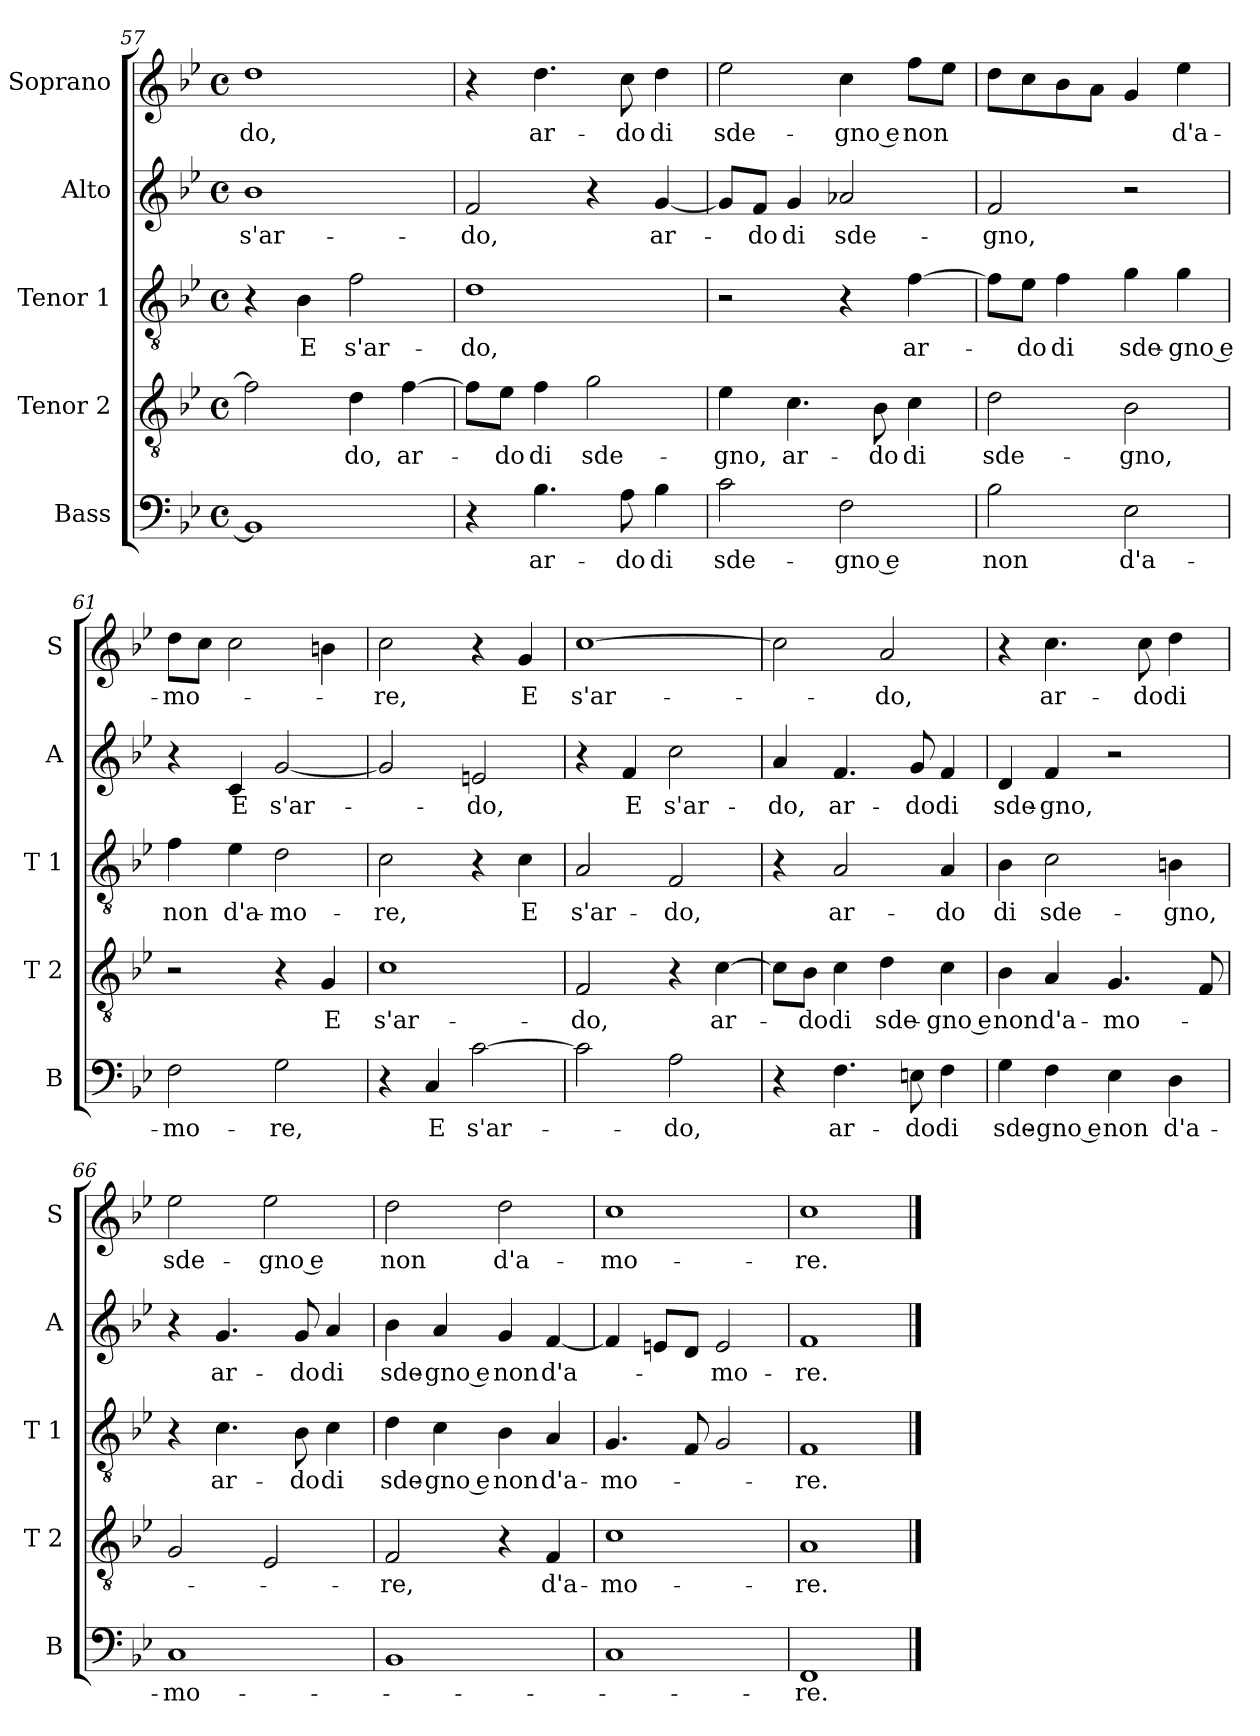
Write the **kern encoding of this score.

**kern	**text	**kern	**text	**kern	**text	**kern	**text	**kern	**text
*part5	*part5	*part4	*part4	*part3	*part3	*part2	*part2	*part1	*part1
*staff5	*staff5	*staff4	*staff4	*staff3	*staff3	*staff2	*staff2	*staff1	*staff1
*I"Bass	*	*I"Tenor 2	*	*I"Tenor 1	*	*I"Alto	*	*I"Soprano	*
*I'B	*	*I'T 2	*	*I'T 1	*	*I'A	*	*I'S	*
*clefF4	*	*clefGv2	*	*clefGv2	*	*clefG2	*	*clefG2	*
*k[b-e-]	*	*k[b-e-]	*	*k[b-e-]	*	*k[b-e-]	*	*k[b-e-]	*
*B-:	*	*B-:	*	*B-:	*	*B-:	*	*B-:	*
*M4/4	*	*M4/4	*	*M4/4	*	*M4/4	*	*M4/4	*
*met(c)	*	*met(c)	*	*met(c)	*	*met(c)	*	*met(c)	*
=57	=57	=57	=57	=57	=57	=57	=57	=57	=57
!	!	!	!	!	!	!	!LO:LY:b	!	!LO:LY:b
1BB-]	.	2f\]	.	4r	.	1b-	s'ar-	1dd	-do,
!	!	!	!	!	!LO:LY:b	!	!	!	!
.	.	.	.	4B-\	E	.	.	.	.
!	!	!	!LO:LY:b	!	!LO:LY:b	!	!	!	!
.	.	4d\	-do,	2f\	s'ar-	.	.	.	.
!	!	!	!LO:LY:b	!	!	!	!	!	!
.	.	[4f\	ar-	.	.	.	.	.	.
=58	=58	=58	=58	=58	=58	=58	=58	=58	=58
!	!	!	!	!	!LO:LY:b	!	!LO:LY:b	!	!
4r	.	8f\L]	.	1d	-do,	2f/	-do,	4r	.
!	!	!	!LO:LY:b	!	!	!	!	!	!
.	.	8e-\J	-do	.	.	.	.	.	.
!	!LO:LY:b	!	!LO:LY:b	!	!	!	!	!	!LO:LY:b
4.B-\	ar-	4f\	di	.	.	.	.	4.dd\	ar-
!	!	!	!LO:LY:b	!	!	!	!	!	!
.	.	2g\	sde-	.	.	4r	.	.	.
!	!LO:LY:b	!	!	!	!	!	!	!	!LO:LY:b
8A\	-do	.	.	.	.	.	.	8cc\	-do
!	!LO:LY:b	!	!	!	!	!	!LO:LY:b	!	!LO:LY:b
4B-\	di	.	.	.	.	[4g/	ar-	4dd\	di
=59	=59	=59	=59	=59	=59	=59	=59	=59	=59
!	!LO:LY:b	!	!LO:LY:b	!	!	!	!	!	!LO:LY:b
2c\	sde-	4e-\	-gno,	2r	.	8g/L]	.	2ee-\	sde-
!	!	!	!	!	!	!	!LO:LY:b	!	!
.	.	.	.	.	.	8f/J	-do	.	.
!	!	!	!LO:LY:b	!	!	!	!LO:LY:b	!	!
.	.	4.c\	ar-	.	.	4g/	di	.	.
!	!LO:LY:b	!	!	!	!	!	!LO:LY:b	!	!LO:LY:b
2F\	-gno e	.	.	4r	.	2a-X/	sde-	4cc\	-gno e
!	!	!	!LO:LY:b	!	!	!	!	!	!
.	.	8B-\	-do	.	.	.	.	.	.
!	!	!	!LO:LY:b	!	!LO:LY:b	!	!	!	!LO:LY:b
.	.	4c\	di	[4f\	ar-	.	.	8ff\L	non
.	.	.	.	.	.	.	.	8ee-\J	.
=60	=60	=60	=60	=60	=60	=60	=60	=60	=60
!	!LO:LY:b	!	!LO:LY:b	!	!	!	!LO:LY:b	!	!
2B-\	non	2d\	sde-	8f\L]	.	2f/	-gno,	8dd\L	.
!	!	!	!	!	!LO:LY:b	!	!	!	!
.	.	.	.	8e-\J	-do	.	.	8cc\	.
!	!	!	!	!	!LO:LY:b	!	!	!	!
.	.	.	.	4f\	di	.	.	8b-\	.
.	.	.	.	.	.	.	.	8a\J	.
!	!LO:LY:b	!	!LO:LY:b	!	!LO:LY:b	!	!	!	!
2E-\	d'a-	2B-\	-gno,	4g\	sde-	2r	.	4g/	.
!	!	!	!	!	!LO:LY:b	!	!	!	!LO:LY:b
.	.	.	.	4g\	-gno e	.	.	4ee-\	d'a-
=61	=61	=61	=61	=61	=61	=61	=61	=61	=61
!	!LO:LY:b	!	!	!	!LO:LY:b	!	!	!	!LO:LY:b
2F\	-mo-	2r	.	4f\	non	4r	.	8dd\L	-mo-
.	.	.	.	.	.	.	.	8cc\J	.
!	!	!	!	!	!LO:LY:b	!	!LO:LY:b	!	!
.	.	.	.	4e-\	d'a-	4c/	E	2cc\	.
!	!LO:LY:b	!	!	!	!LO:LY:b	!	!LO:LY:b	!	!
2G\	-re,	4r	.	2d\	-mo-	[2g/	s'ar-	.	.
!	!	!	!LO:LY:b	!	!	!	!	!	!
.	.	4G/	E	.	.	.	.	4bn\	.
!!LO:LB:g=z
=62	=62	=62	=62	=62	=62	=62	=62	=62	=62
!	!	!	!LO:LY:b	!	!LO:LY:b	!	!	!	!LO:LY:b
4r	.	1c	s'ar-	2c\	-re,	2g/]	.	2cc\	-re,
!	!LO:LY:b	!	!	!	!	!	!	!	!
4C/	E	.	.	.	.	.	.	.	.
!	!LO:LY:b	!	!	!	!	!	!LO:LY:b	!	!
[2c\	s'ar-	.	.	4r	.	2en/	-do,	4r	.
!	!	!	!	!	!LO:LY:b	!	!	!	!LO:LY:b
.	.	.	.	4c\	E	.	.	4g/	E
=63	=63	=63	=63	=63	=63	=63	=63	=63	=63
!	!	!	!LO:LY:b	!	!LO:LY:b	!	!	!	!LO:LY:b
2c\]	.	2F/	-do,	2A/	s'ar-	4r	.	[1cc	s'ar-
!	!	!	!	!	!	!	!LO:LY:b	!	!
.	.	.	.	.	.	4f/	E	.	.
!	!LO:LY:b	!	!	!	!LO:LY:b	!	!LO:LY:b	!	!
2A\	-do,	4r	.	2F/	-do,	2cc\	s'ar-	.	.
!	!	!	!LO:LY:b	!	!	!	!	!	!
.	.	[4c\	ar-	.	.	.	.	.	.
=64	=64	=64	=64	=64	=64	=64	=64	=64	=64
!	!	!	!	!	!	!	!LO:LY:b	!	!
4r	.	8c\L]	.	4r	.	4a/	-do,	2cc\]	.
!	!	!	!LO:LY:b	!	!	!	!	!	!
.	.	8B-\J	-do	.	.	.	.	.	.
!	!LO:LY:b	!	!LO:LY:b	!	!LO:LY:b	!	!LO:LY:b	!	!
4.F\	ar-	4c\	di	2A/	ar-	4.f/	ar-	.	.
!	!	!	!LO:LY:b	!	!	!	!	!	!LO:LY:b
.	.	4d\	sde-	.	.	.	.	2a/	-do,
!	!LO:LY:b	!	!	!	!	!	!LO:LY:b	!	!
8En\	-do	.	.	.	.	8g/	-do	.	.
!	!LO:LY:b	!	!LO:LY:b	!	!LO:LY:b	!	!LO:LY:b	!	!
4F\	di	4c\	-gno e	4A/	-do	4f/	di	.	.
=65	=65	=65	=65	=65	=65	=65	=65	=65	=65
!	!LO:LY:b	!	!LO:LY:b	!	!LO:LY:b	!	!LO:LY:b	!	!
4G\	sde-	4B-\	non	4B-\	di	4d/	sde-	4r	.
!	!LO:LY:b	!	!LO:LY:b	!	!LO:LY:b	!	!LO:LY:b	!	!LO:LY:b
4F\	-gno e	4A/	d'a-	2c\	sde-	4f/	-gno,	4.cc\	ar-
!	!LO:LY:b	!	!LO:LY:b	!	!	!	!	!	!
4E-\	non	4.G/	-mo-	.	.	2r	.	.	.
!	!	!	!	!	!	!	!	!	!LO:LY:b
.	.	.	.	.	.	.	.	8cc\	-do
!	!LO:LY:b	!	!	!	!LO:LY:b	!	!	!	!LO:LY:b
4D\	d'a-	.	.	4Bn\	-gno,	.	.	4dd\	di
.	.	8F/	.	.	.	.	.	.	.
=66	=66	=66	=66	=66	=66	=66	=66	=66	=66
!	!LO:LY:b	!	!	!	!	!	!	!	!LO:LY:b
1C	-mo-	2G/	.	4r	.	4r	.	2ee-\	sde-
!	!	!	!	!	!LO:LY:b	!	!LO:LY:b	!	!
.	.	.	.	4.c\	ar-	4.g/	ar-	.	.
!	!	!	!	!	!	!	!	!	!LO:LY:b
.	.	2E-/	.	.	.	.	.	2ee-\	-gno e
!	!	!	!	!	!LO:LY:b	!	!LO:LY:b	!	!
.	.	.	.	8B-i\	-do	8g/	-do	.	.
!	!	!	!	!	!LO:LY:b	!	!LO:LY:b	!	!
.	.	.	.	4c\	di	4a/	di	.	.
=67	=67	=67	=67	=67	=67	=67	=67	=67	=67
!	!	!	!LO:LY:b	!	!LO:LY:b	!	!LO:LY:b	!	!LO:LY:b
1BB-	.	2F/	-re,	4d\	sde-	4b-\	sde-	2dd\	non
!	!	!	!	!	!LO:LY:b	!	!LO:LY:b	!	!
.	.	.	.	4c\	-gno e	4a/	-gno e	.	.
!	!	!	!	!	!LO:LY:b	!	!LO:LY:b	!	!LO:LY:b
.	.	4r	.	4B-\	non	4g/	non	2dd\	d'a-
!	!	!	!LO:LY:b	!	!LO:LY:b	!	!LO:LY:b	!	!
.	.	4F/	d'a-	4A/	d'a-	[4f/	d'a-	.	.
!!LO:LB:g=z
=68	=68	=68	=68	=68	=68	=68	=68	=68	=68
!	!	!	!LO:LY:b	!	!LO:LY:b	!	!	!	!LO:LY:b
1C	.	1c	-mo-	4.G/	-mo-	4f/]	.	1cc	-mo-
.	.	.	.	.	.	8en/L	.	.	.
.	.	.	.	8F/	.	8d/J	.	.	.
!	!	!	!	!	!	!	!LO:LY:b	!	!
.	.	.	.	2G/	.	2e/	-mo-	.	.
=69	=69	=69	=69	=69	=69	=69	=69	=69	=69
!	!LO:LY:b	!	!LO:LY:b	!	!LO:LY:b	!	!LO:LY:b	!	!LO:LY:b
1FF	-re.	1A	-re.	1F	-re.	1f	-re.	1cc	-re.
==	==	==	==	==	==	==	==	==	==
*-	*-	*-	*-	*-	*-	*-	*-	*-	*-
